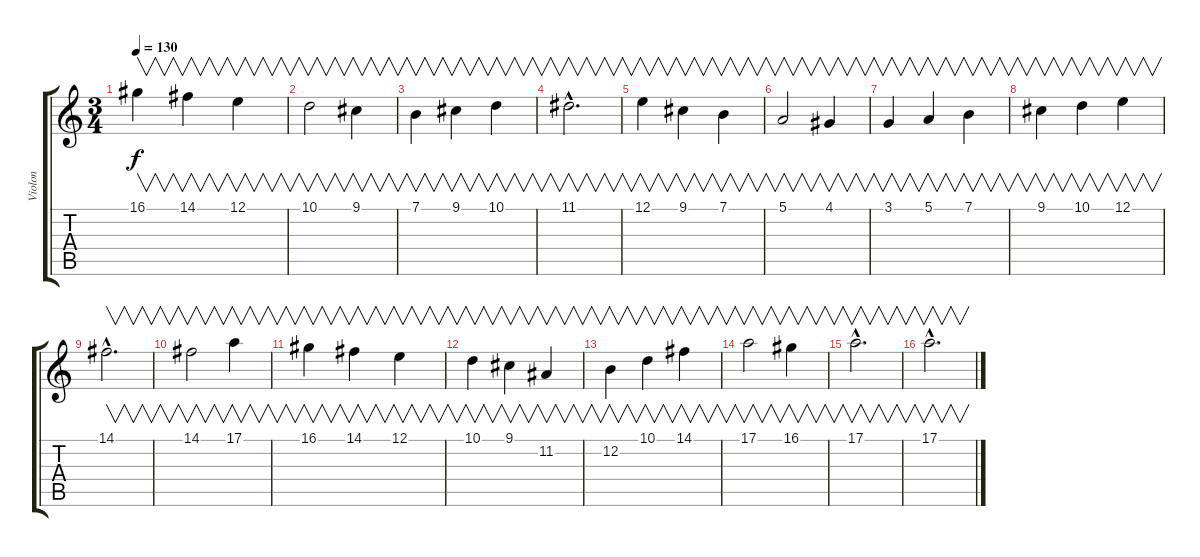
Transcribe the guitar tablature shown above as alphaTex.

\track ("Violon" "Violon") {instrument violin}
\staff {score tabs}
\tuning (E4 B3 G3 D3 A2 E2) {hide}
\ts (3 4)
\tempo 130
\clef g2
\ks c
16.1.4{v dy f} 14.1.4{v} 12.1.4{v} |
10.1.2{v} 9.1.4{v} |
7.1.4{v} 9.1.4{v} 10.1.4{v} |
11.1{hac}.2{v d} |
12.1.4{v} 9.1.4{v} 7.1.4{v} |
5.1.2{v} 4.1.4{v} |
3.1.4{v} 5.1.4{v} 7.1.4{v} |
9.1.4{v} 10.1.4{v} 12.1.4{v} |
14.1{hac}.2{v d} |
14.1.2{v} 17.1.4{v} |
16.1.4{v} 14.1.4{v} 12.1.4{v} |
10.1.4{v} 9.1.4{v} 11.2.4{v} |
12.2.4{v} 10.1.4{v} 14.1.4{v} |
17.1.2{v} 16.1.4{v} |
17.1{hac}.2{v d} |
17.1{hac}.2{v d}
